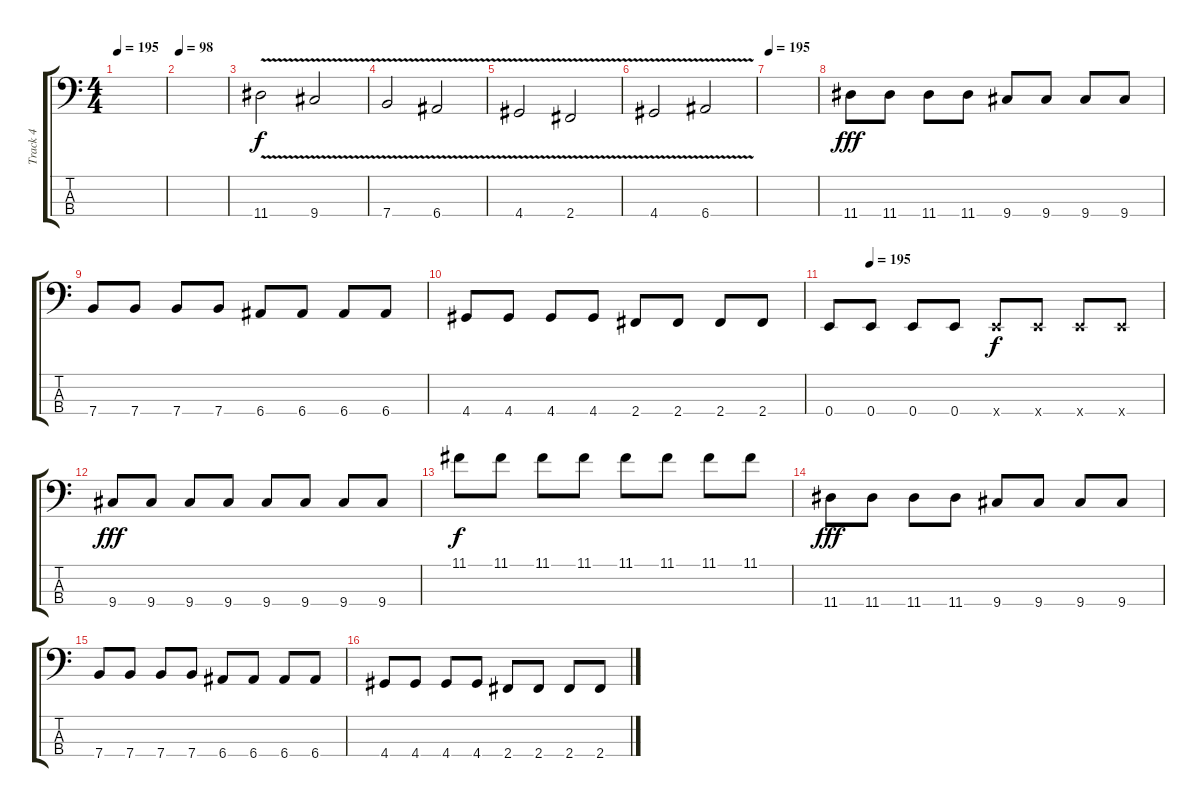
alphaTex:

\track ("Track 4" "Track 4") {instrument electricbassfinger}
\staff {score tabs}
\tuning (G2 D2 A1 E1) {hide}
\ts (4 4)
\tempo 195
\clef f4
\ks c
|
\tempo 98
|
11.4{v}.2 9.4{v}.2 |
7.4{v}.2 6.4{v}.2 |
4.4{v}.2 2.4{v}.2 |
4.4{v}.2 6.4{v}.2 |
\tempo 195
|
11.4.8{dy fff} 11.4.8 11.4.8 11.4.8 9.4.8 9.4.8 9.4.8 9.4.8 |
7.4.8 7.4.8 7.4.8 7.4.8 6.4.8 6.4.8 6.4.8 6.4.8 |
4.4.8 4.4.8 4.4.8 4.4.8 2.4.8 2.4.8 2.4.8 2.4.8 |
\tempo (195 0.125)
0.4.8 0.4.8 0.4.8 0.4.8 0.4{x}.8{dy f} 0.4{x}.8 0.4{x}.8 0.4{x}.8 |
9.4.8{dy fff} 9.4.8 9.4.8 9.4.8 9.4.8 9.4.8 9.4.8 9.4.8 |
11.1.8{dy f} 11.1.8 11.1.8 11.1.8 11.1.8 11.1.8 11.1.8 11.1.8 |
11.4.8{dy fff} 11.4.8 11.4.8 11.4.8 9.4.8 9.4.8 9.4.8 9.4.8 |
7.4.8 7.4.8 7.4.8 7.4.8 6.4.8 6.4.8 6.4.8 6.4.8 |
4.4.8 4.4.8 4.4.8 4.4.8 2.4.8 2.4.8 2.4.8 2.4.8
